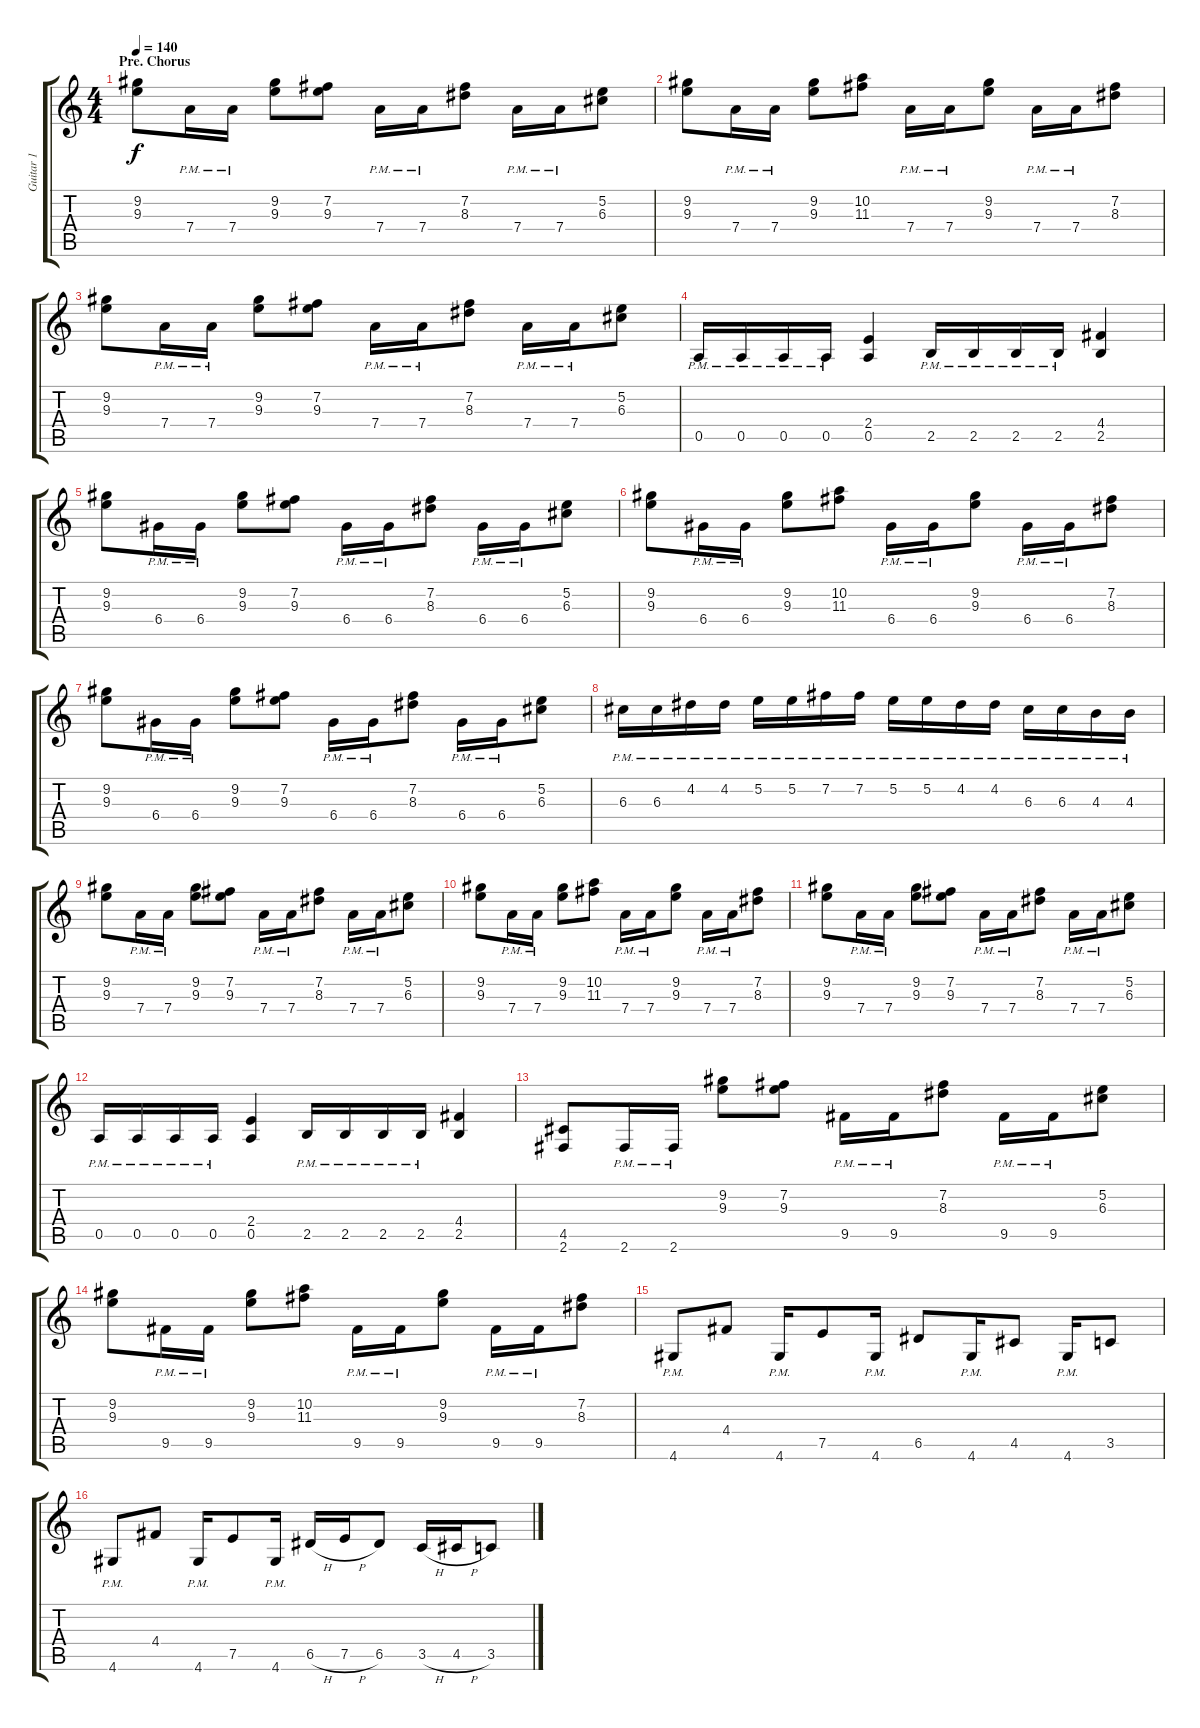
\track ("Guitar 1" "Guitar 1") {instrument overdrivenguitar}
\staff {score tabs}
\tuning (E4 B3 G3 D3 A2 E2) {hide}
\ts (4 4)
\section ("" "Pre. Chorus")
\tempo 140
\clef g2
\ks c
(9.2 9.3).8{dy f} 7.4{pm}.16 7.4{pm}.16 (9.2 9.3).8 (7.2 9.3).8 7.4{pm}.16 7.4{pm}.16 (7.2 8.3).8 7.4{pm}.16 7.4{pm}.16 (5.2 6.3).8 |
(9.2 9.3).8 7.4{pm}.16 7.4{pm}.16 (9.2 9.3).8 (10.2 11.3).8 7.4{pm}.16 7.4{pm}.16 (9.2 9.3).8 7.4{pm}.16 7.4{pm}.16 (7.2 8.3).8 |
(9.2 9.3).8 7.4{pm}.16 7.4{pm}.16 (9.2 9.3).8 (7.2 9.3).8 7.4{pm}.16 7.4{pm}.16 (7.2 8.3).8 7.4{pm}.16 7.4{pm}.16 (5.2 6.3).8 |
0.5{pm}.16 0.5{pm}.16 0.5{pm}.16 0.5{pm}.16 (2.4 0.5).4 2.5{pm}.16 2.5{pm}.16 2.5{pm}.16 2.5{pm}.16 (4.4 2.5).4 |
(9.2 9.3).8 6.4{pm}.16 6.4{pm}.16 (9.2 9.3).8 (7.2 9.3).8 6.4{pm}.16 6.4{pm}.16 (7.2 8.3).8 6.4{pm}.16 6.4{pm}.16 (5.2 6.3).8 |
(9.2 9.3).8 6.4{pm}.16 6.4{pm}.16 (9.2 9.3).8 (10.2 11.3).8 6.4{pm}.16 6.4{pm}.16 (9.2 9.3).8 6.4{pm}.16 6.4{pm}.16 (7.2 8.3).8 |
(9.2 9.3).8 6.4{pm}.16 6.4{pm}.16 (9.2 9.3).8 (7.2 9.3).8 6.4{pm}.16 6.4{pm}.16 (7.2 8.3).8 6.4{pm}.16 6.4{pm}.16 (5.2 6.3).8 |
6.3{pm}.16 6.3{pm}.16 4.2{pm}.16 4.2{pm}.16 5.2{pm}.16 5.2{pm}.16 7.2{pm}.16 7.2{pm}.16 5.2{pm}.16 5.2{pm}.16 4.2{pm}.16 4.2{pm}.16 6.3{pm}.16 6.3{pm}.16 4.3{pm}.16 4.3{pm}.16 |
(9.2 9.3).8 7.4{pm}.16 7.4{pm}.16 (9.2 9.3).8 (7.2 9.3).8 7.4{pm}.16 7.4{pm}.16 (7.2 8.3).8 7.4{pm}.16 7.4{pm}.16 (5.2 6.3).8 |
(9.2 9.3).8 7.4{pm}.16 7.4{pm}.16 (9.2 9.3).8 (10.2 11.3).8 7.4{pm}.16 7.4{pm}.16 (9.2 9.3).8 7.4{pm}.16 7.4{pm}.16 (7.2 8.3).8 |
(9.2 9.3).8 7.4{pm}.16 7.4{pm}.16 (9.2 9.3).8 (7.2 9.3).8 7.4{pm}.16 7.4{pm}.16 (7.2 8.3).8 7.4{pm}.16 7.4{pm}.16 (5.2 6.3).8 |
0.5{pm}.16 0.5{pm}.16 0.5{pm}.16 0.5{pm}.16 (2.4 0.5).4 2.5{pm}.16 2.5{pm}.16 2.5{pm}.16 2.5{pm}.16 (4.4 2.5).4 |
(4.5 2.6).8 2.6{pm}.16 2.6{pm}.16 (9.2 9.3).8 (7.2 9.3).8 9.5{pm}.16 9.5{pm}.16 (7.2 8.3).8 9.5{pm}.16 9.5{pm}.16 (5.2 6.3).8 |
(9.2 9.3).8 9.5{pm}.16 9.5{pm}.16 (9.2 9.3).8 (10.2 11.3).8 9.5{pm}.16 9.5{pm}.16 (9.2 9.3).8 9.5{pm}.16 9.5{pm}.16 (7.2 8.3).8 |
4.6{pm}.8 4.4.8 4.6{pm}.16 7.5.8 4.6{pm}.16 6.5.8 4.6{pm}.16 4.5.8 4.6{pm}.16 3.5.8 |
4.6{pm}.8 4.4.8 4.6{pm}.16 7.5.8 4.6{pm}.16 6.5{h}.16 7.5{h}.16 6.5.8 3.5{h}.16 4.5{h}.16 3.5.8
